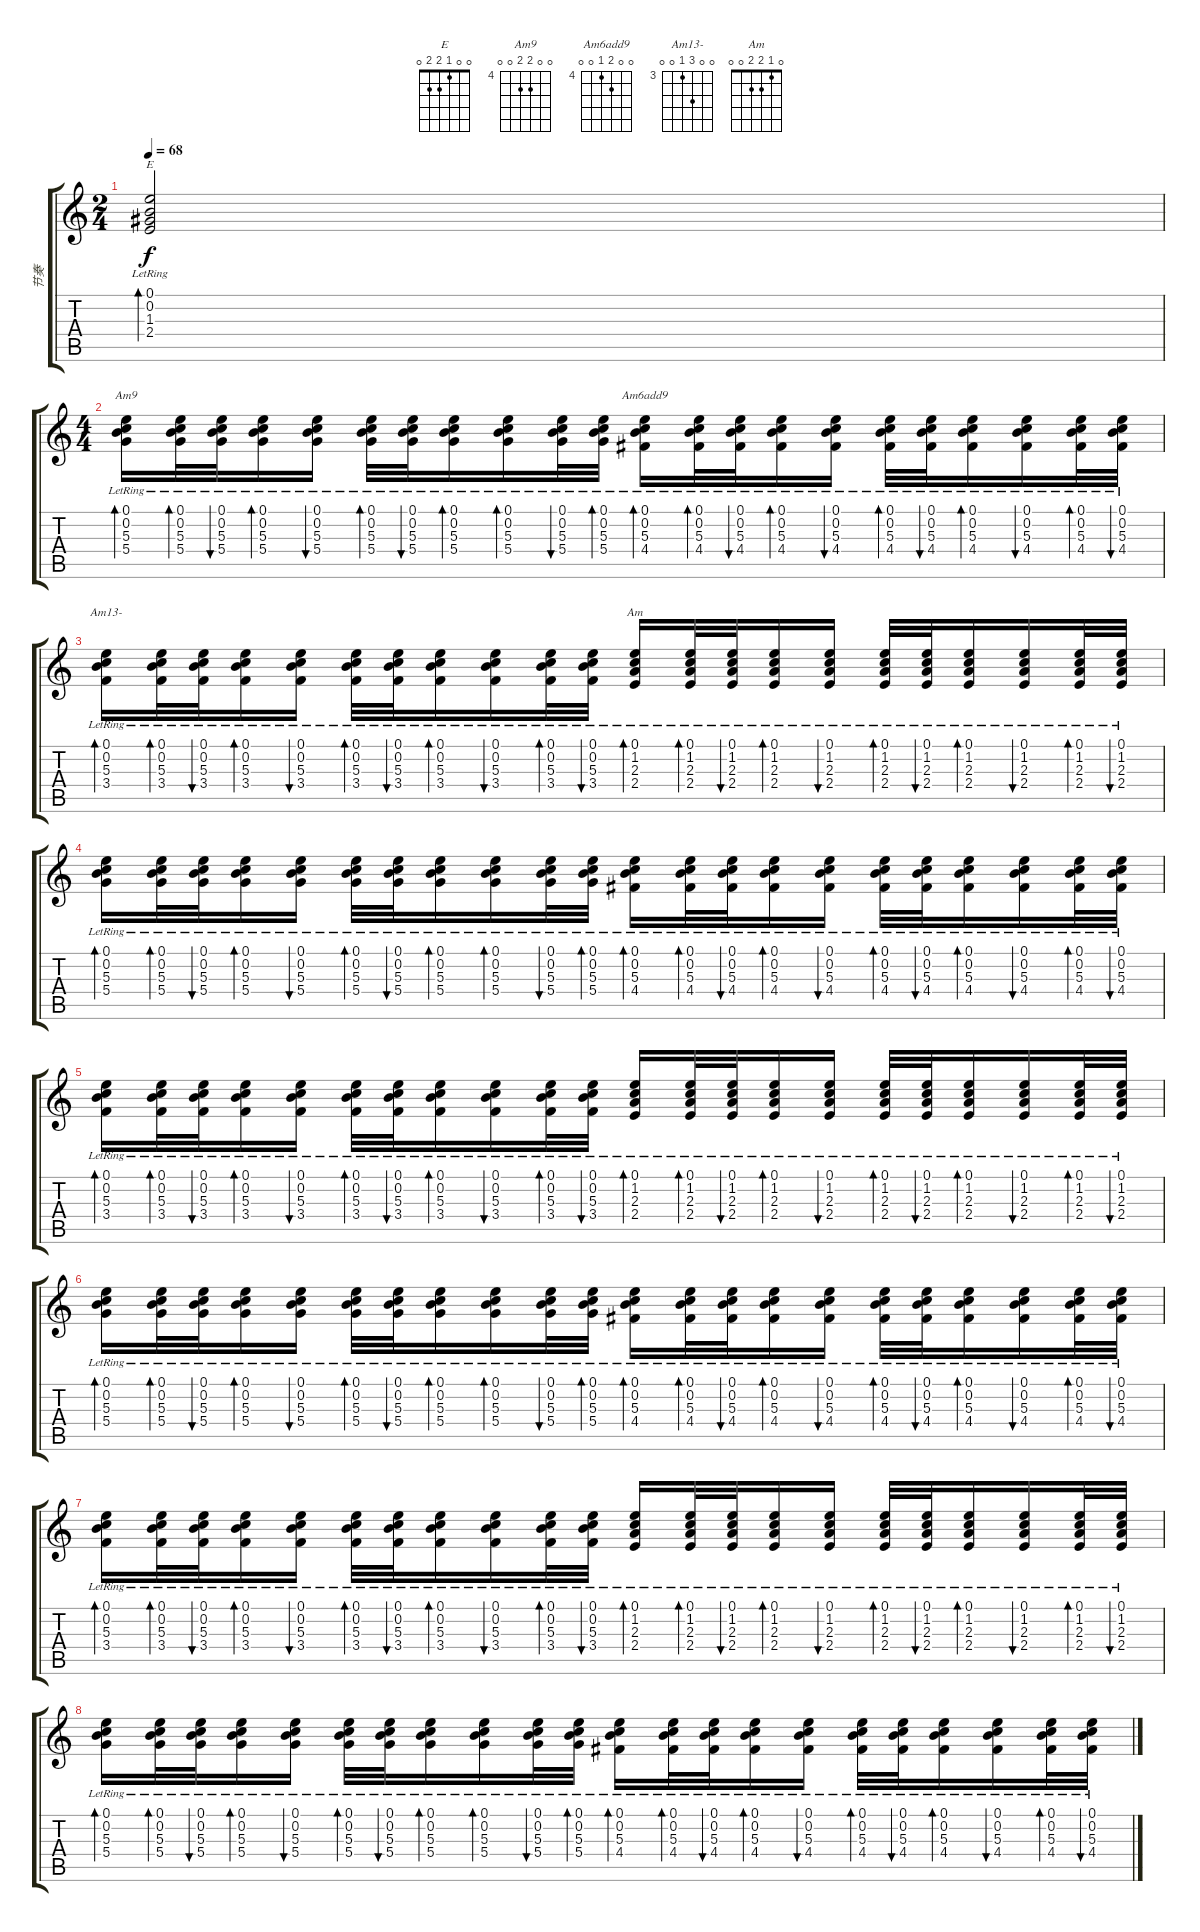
\track ("节奏" "节奏") {instrument acousticguitarsteel}
\staff {score tabs}
\tuning (E4 B3 G3 D3 A2 E2) {hide}
\chord ("E" 0 0 1 2 2 0)
\chord ("Am9" 0 0 5 5 0 0) {firstfret 4}
\chord ("Am6add9" 0 0 5 4 0 0) {firstfret 4}
\chord ("Am13-" 0 0 5 3 0 0) {firstfret 3}
\chord ("Am" 0 1 2 2 0 0)
\ts (2 4)
\tempo 68
\clef g2
\ks c
(0.1{lr} 0.2{lr} 1.3{lr} 2.4{lr}).2{bd 120 ch "E" dy f} |
\ts (4 4)
(0.1{lr} 0.2{lr} 5.3{lr} 5.4{lr}).16{bd 30 ch "Am9"} (0.1{lr} 0.2{lr} 5.3{lr} 5.4{lr}).32{bd 30} (0.1{lr} 0.2{lr} 5.3{lr} 5.4{lr}).32{bu 30} (0.1{lr} 0.2{lr} 5.3{lr} 5.4{lr}).16{bd 30} (0.1{lr} 0.2{lr} 5.3{lr} 5.4{lr}).16{bu 30} (0.1{lr} 0.2{lr} 5.3{lr} 5.4{lr}).32{bd 30} (0.1{lr} 0.2{lr} 5.3{lr} 5.4{lr}).32{bu 30} (0.1{lr} 0.2{lr} 5.3{lr} 5.4{lr}).16{bd 30} (0.1{lr} 0.2{lr} 5.3{lr} 5.4{lr}).16{bd 30} (0.1{lr} 0.2{lr} 5.3{lr} 5.4{lr}).32{bu 30} (0.1{lr} 0.2{lr} 5.3{lr} 5.4{lr}).32{bd 30} (0.1{lr} 0.2{lr} 5.3{lr} 4.4{lr}).16{bd 30 ch "Am6add9"} (0.1{lr} 0.2{lr} 5.3{lr} 4.4{lr}).32{bd 30} (0.1{lr} 0.2{lr} 5.3{lr} 4.4{lr}).32{bu 30} (0.1{lr} 0.2{lr} 5.3{lr} 4.4{lr}).16{bd 30} (0.1{lr} 0.2{lr} 5.3{lr} 4.4{lr}).16{bu 30} (0.1{lr} 0.2{lr} 5.3{lr} 4.4{lr}).32{bd 30} (0.1{lr} 0.2{lr} 5.3{lr} 4.4{lr}).32{bu 60} (0.1{lr} 0.2{lr} 5.3{lr} 4.4{lr}).16{bd 30} (0.1{lr} 0.2{lr} 5.3{lr} 4.4{lr}).16{bu 30} (0.1{lr} 0.2{lr} 5.3{lr} 4.4{lr}).32{bd 30} (0.1{lr} 0.2{lr} 5.3{lr} 4.4{lr}).32{bu 30} |
(0.1{lr} 0.2{lr} 5.3{lr} 3.4{lr}).16{bd 30 ch "Am13-"} (0.1{lr} 0.2{lr} 5.3{lr} 3.4{lr}).32{bd 30} (0.1{lr} 0.2{lr} 5.3{lr} 3.4{lr}).32{bu 30} (0.1{lr} 0.2{lr} 5.3{lr} 3.4{lr}).16{bd 30} (0.1{lr} 0.2{lr} 5.3{lr} 3.4{lr}).16{bu 30} (0.1{lr} 0.2{lr} 5.3{lr} 3.4{lr}).32{bd 30} (0.1{lr} 0.2{lr} 5.3{lr} 3.4{lr}).32{bu 60} (0.1{lr} 0.2{lr} 5.3{lr} 3.4{lr}).16{bd 30} (0.1{lr} 0.2{lr} 5.3{lr} 3.4{lr}).16{bu 30} (0.1{lr} 0.2{lr} 5.3{lr} 3.4{lr}).32{bd 30} (0.1{lr} 0.2{lr} 5.3{lr} 3.4{lr}).32{bu 30} (0.1{lr} 1.2{lr} 2.3{lr} 2.4{lr}).16{bd 30 ch "Am"} (0.1{lr} 1.2{lr} 2.3{lr} 2.4{lr}).32{bd 30} (0.1{lr} 1.2{lr} 2.3{lr} 2.4{lr}).32{bu 30} (0.1{lr} 1.2{lr} 2.3{lr} 2.4{lr}).16{bd 30} (0.1{lr} 1.2{lr} 2.3{lr} 2.4{lr}).16{bu 30} (0.1{lr} 1.2{lr} 2.3{lr} 2.4{lr}).32{bd 30} (0.1{lr} 1.2{lr} 2.3{lr} 2.4{lr}).32{bu 60} (0.1{lr} 1.2{lr} 2.3{lr} 2.4{lr}).16{bd 30} (0.1{lr} 1.2{lr} 2.3{lr} 2.4{lr}).16{bu 30} (0.1{lr} 1.2{lr} 2.3{lr} 2.4{lr}).32{bd 30} (0.1{lr} 1.2{lr} 2.3{lr} 2.4{lr}).32{bu 30} |
(0.1{lr} 0.2{lr} 5.3{lr} 5.4{lr}).16{bd 30} (0.1{lr} 0.2{lr} 5.3{lr} 5.4{lr}).32{bd 30} (0.1{lr} 0.2{lr} 5.3{lr} 5.4{lr}).32{bu 30} (0.1{lr} 0.2{lr} 5.3{lr} 5.4{lr}).16{bd 30} (0.1{lr} 0.2{lr} 5.3{lr} 5.4{lr}).16{bu 30} (0.1{lr} 0.2{lr} 5.3{lr} 5.4{lr}).32{bd 30} (0.1{lr} 0.2{lr} 5.3{lr} 5.4{lr}).32{bu 30} (0.1{lr} 0.2{lr} 5.3{lr} 5.4{lr}).16{bd 30} (0.1{lr} 0.2{lr} 5.3{lr} 5.4{lr}).16{bd 30} (0.1{lr} 0.2{lr} 5.3{lr} 5.4{lr}).32{bu 30} (0.1{lr} 0.2{lr} 5.3{lr} 5.4{lr}).32{bd 30} (0.1{lr} 0.2{lr} 5.3{lr} 4.4{lr}).16{bd 30} (0.1{lr} 0.2{lr} 5.3{lr} 4.4{lr}).32{bd 30} (0.1{lr} 0.2{lr} 5.3{lr} 4.4{lr}).32{bu 30} (0.1{lr} 0.2{lr} 5.3{lr} 4.4{lr}).16{bd 30} (0.1{lr} 0.2{lr} 5.3{lr} 4.4{lr}).16{bu 30} (0.1{lr} 0.2{lr} 5.3{lr} 4.4{lr}).32{bd 30} (0.1{lr} 0.2{lr} 5.3{lr} 4.4{lr}).32{bu 60} (0.1{lr} 0.2{lr} 5.3{lr} 4.4{lr}).16{bd 30} (0.1{lr} 0.2{lr} 5.3{lr} 4.4{lr}).16{bu 30} (0.1{lr} 0.2{lr} 5.3{lr} 4.4{lr}).32{bd 30} (0.1{lr} 0.2{lr} 5.3{lr} 4.4{lr}).32{bu 30} |
(0.1{lr} 0.2{lr} 5.3{lr} 3.4{lr}).16{bd 30} (0.1{lr} 0.2{lr} 5.3{lr} 3.4{lr}).32{bd 30} (0.1{lr} 0.2{lr} 5.3{lr} 3.4{lr}).32{bu 30} (0.1{lr} 0.2{lr} 5.3{lr} 3.4{lr}).16{bd 30} (0.1{lr} 0.2{lr} 5.3{lr} 3.4{lr}).16{bu 30} (0.1{lr} 0.2{lr} 5.3{lr} 3.4{lr}).32{bd 30} (0.1{lr} 0.2{lr} 5.3{lr} 3.4{lr}).32{bu 60} (0.1{lr} 0.2{lr} 5.3{lr} 3.4{lr}).16{bd 30} (0.1{lr} 0.2{lr} 5.3{lr} 3.4{lr}).16{bu 30} (0.1{lr} 0.2{lr} 5.3{lr} 3.4{lr}).32{bd 30} (0.1{lr} 0.2{lr} 5.3{lr} 3.4{lr}).32{bu 30} (0.1{lr} 1.2{lr} 2.3{lr} 2.4{lr}).16{bd 30} (0.1{lr} 1.2{lr} 2.3{lr} 2.4{lr}).32{bd 30} (0.1{lr} 1.2{lr} 2.3{lr} 2.4{lr}).32{bu 30} (0.1{lr} 1.2{lr} 2.3{lr} 2.4{lr}).16{bd 30} (0.1{lr} 1.2{lr} 2.3{lr} 2.4{lr}).16{bu 30} (0.1{lr} 1.2{lr} 2.3{lr} 2.4{lr}).32{bd 30} (0.1{lr} 1.2{lr} 2.3{lr} 2.4{lr}).32{bu 60} (0.1{lr} 1.2{lr} 2.3{lr} 2.4{lr}).16{bd 30} (0.1{lr} 1.2{lr} 2.3{lr} 2.4{lr}).16{bu 30} (0.1{lr} 1.2{lr} 2.3{lr} 2.4{lr}).32{bd 30} (0.1{lr} 1.2{lr} 2.3{lr} 2.4{lr}).32{bu 30} |
(0.1{lr} 0.2{lr} 5.3{lr} 5.4{lr}).16{bd 30} (0.1{lr} 0.2{lr} 5.3{lr} 5.4{lr}).32{bd 30} (0.1{lr} 0.2{lr} 5.3{lr} 5.4{lr}).32{bu 30} (0.1{lr} 0.2{lr} 5.3{lr} 5.4{lr}).16{bd 30} (0.1{lr} 0.2{lr} 5.3{lr} 5.4{lr}).16{bu 30} (0.1{lr} 0.2{lr} 5.3{lr} 5.4{lr}).32{bd 30} (0.1{lr} 0.2{lr} 5.3{lr} 5.4{lr}).32{bu 30} (0.1{lr} 0.2{lr} 5.3{lr} 5.4{lr}).16{bd 30} (0.1{lr} 0.2{lr} 5.3{lr} 5.4{lr}).16{bd 30} (0.1{lr} 0.2{lr} 5.3{lr} 5.4{lr}).32{bu 30} (0.1{lr} 0.2{lr} 5.3{lr} 5.4{lr}).32{bd 30} (0.1{lr} 0.2{lr} 5.3{lr} 4.4{lr}).16{bd 30} (0.1{lr} 0.2{lr} 5.3{lr} 4.4{lr}).32{bd 30} (0.1{lr} 0.2{lr} 5.3{lr} 4.4{lr}).32{bu 30} (0.1{lr} 0.2{lr} 5.3{lr} 4.4{lr}).16{bd 30} (0.1{lr} 0.2{lr} 5.3{lr} 4.4{lr}).16{bu 30} (0.1{lr} 0.2{lr} 5.3{lr} 4.4{lr}).32{bd 30} (0.1{lr} 0.2{lr} 5.3{lr} 4.4{lr}).32{bu 60} (0.1{lr} 0.2{lr} 5.3{lr} 4.4{lr}).16{bd 30} (0.1{lr} 0.2{lr} 5.3{lr} 4.4{lr}).16{bu 30} (0.1{lr} 0.2{lr} 5.3{lr} 4.4{lr}).32{bd 30} (0.1{lr} 0.2{lr} 5.3{lr} 4.4{lr}).32{bu 30} |
(0.1{lr} 0.2{lr} 5.3{lr} 3.4{lr}).16{bd 30} (0.1{lr} 0.2{lr} 5.3{lr} 3.4{lr}).32{bd 30} (0.1{lr} 0.2{lr} 5.3{lr} 3.4{lr}).32{bu 30} (0.1{lr} 0.2{lr} 5.3{lr} 3.4{lr}).16{bd 30} (0.1{lr} 0.2{lr} 5.3{lr} 3.4{lr}).16{bu 30} (0.1{lr} 0.2{lr} 5.3{lr} 3.4{lr}).32{bd 30} (0.1{lr} 0.2{lr} 5.3{lr} 3.4{lr}).32{bu 60} (0.1{lr} 0.2{lr} 5.3{lr} 3.4{lr}).16{bd 30} (0.1{lr} 0.2{lr} 5.3{lr} 3.4{lr}).16{bu 30} (0.1{lr} 0.2{lr} 5.3{lr} 3.4{lr}).32{bd 30} (0.1{lr} 0.2{lr} 5.3{lr} 3.4{lr}).32{bu 30} (0.1{lr} 1.2{lr} 2.3{lr} 2.4{lr}).16{bd 30} (0.1{lr} 1.2{lr} 2.3{lr} 2.4{lr}).32{bd 30} (0.1{lr} 1.2{lr} 2.3{lr} 2.4{lr}).32{bu 30} (0.1{lr} 1.2{lr} 2.3{lr} 2.4{lr}).16{bd 30} (0.1{lr} 1.2{lr} 2.3{lr} 2.4{lr}).16{bu 30} (0.1{lr} 1.2{lr} 2.3{lr} 2.4{lr}).32{bd 30} (0.1{lr} 1.2{lr} 2.3{lr} 2.4{lr}).32{bu 60} (0.1{lr} 1.2{lr} 2.3{lr} 2.4{lr}).16{bd 30} (0.1{lr} 1.2{lr} 2.3{lr} 2.4{lr}).16{bu 30} (0.1{lr} 1.2{lr} 2.3{lr} 2.4{lr}).32{bd 30} (0.1{lr} 1.2{lr} 2.3{lr} 2.4{lr}).32{bu 30} |
(0.1{lr} 0.2{lr} 5.3{lr} 5.4{lr}).16{bd 30} (0.1{lr} 0.2{lr} 5.3{lr} 5.4{lr}).32{bd 30} (0.1{lr} 0.2{lr} 5.3{lr} 5.4{lr}).32{bu 30} (0.1{lr} 0.2{lr} 5.3{lr} 5.4{lr}).16{bd 30} (0.1{lr} 0.2{lr} 5.3{lr} 5.4{lr}).16{bu 30} (0.1{lr} 0.2{lr} 5.3{lr} 5.4{lr}).32{bd 30} (0.1{lr} 0.2{lr} 5.3{lr} 5.4{lr}).32{bu 30} (0.1{lr} 0.2{lr} 5.3{lr} 5.4{lr}).16{bd 30} (0.1{lr} 0.2{lr} 5.3{lr} 5.4{lr}).16{bd 30} (0.1{lr} 0.2{lr} 5.3{lr} 5.4{lr}).32{bu 30} (0.1{lr} 0.2{lr} 5.3{lr} 5.4{lr}).32{bd 30} (0.1{lr} 0.2{lr} 5.3{lr} 4.4{lr}).16{bd 30} (0.1{lr} 0.2{lr} 5.3{lr} 4.4{lr}).32{bd 30} (0.1{lr} 0.2{lr} 5.3{lr} 4.4{lr}).32{bu 30} (0.1{lr} 0.2{lr} 5.3{lr} 4.4{lr}).16{bd 30} (0.1{lr} 0.2{lr} 5.3{lr} 4.4{lr}).16{bu 30} (0.1{lr} 0.2{lr} 5.3{lr} 4.4{lr}).32{bd 30} (0.1{lr} 0.2{lr} 5.3{lr} 4.4{lr}).32{bu 60} (0.1{lr} 0.2{lr} 5.3{lr} 4.4{lr}).16{bd 30} (0.1{lr} 0.2{lr} 5.3{lr} 4.4{lr}).16{bu 30} (0.1{lr} 0.2{lr} 5.3{lr} 4.4{lr}).32{bd 30} (0.1{lr} 0.2{lr} 5.3{lr} 4.4{lr}).32{bu 30}
